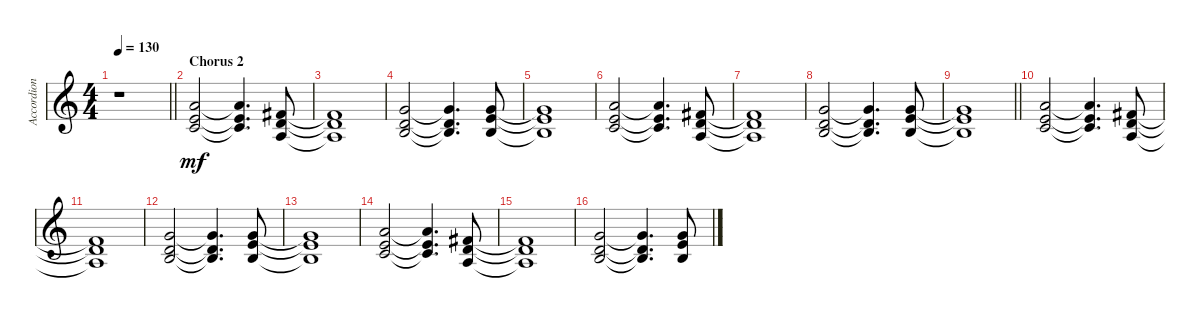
\track ("Accordion" "Accordion") {instrument accordion}
\staff {score}
\tuning (E4 B3 G3 D3 A2 E2) {hide}
\ts (4 4)
\tempo 130
\clef g2
\barLineRight lightlight
\ks aminor
r.1{dy mf} |
\section ("" "Chorus 2")
(5.1 5.2 5.3).2 (5.1{t} 5.2{t} 5.3{t}).4{d} (2.1 3.2 2.3).8 |
(2.1{t} 3.2{t} 2.3{t}).1 |
(3.1 3.2 4.3).2 (3.1{t} 3.2{t} 4.3{t}).4{d} (3.1 5.2 4.3).8 |
(3.1{t} 5.2{t} 4.3{t}).1 |
(5.1 5.2 5.3).2 (5.1{t} 5.2{t} 5.3{t}).4{d} (2.1 3.2 2.3).8 |
(2.1{t} 3.2{t} 2.3{t}).1 |
(3.1 3.2 4.3).2 (3.1{t} 3.2{t} 4.3{t}).4{d} (3.1 5.2 4.3).8 |
\barLineRight lightlight
(3.1{t} 5.2{t} 4.3{t}).1 |
\section ("" "")
(5.1 5.2 5.3).2 (5.1{t} 5.2{t} 5.3{t}).4{d} (2.1 3.2 2.3).8 |
(2.1{t} 3.2{t} 2.3{t}).1 |
(3.1 3.2 4.3).2 (3.1{t} 3.2{t} 4.3{t}).4{d} (3.1 5.2 4.3).8 |
(3.1{t} 5.2{t} 4.3{t}).1 |
(5.1 5.2 5.3).2 (5.1{t} 5.2{t} 5.3{t}).4{d} (2.1 3.2 2.3).8 |
(2.1{t} 3.2{t} 2.3{t}).1 |
(3.1 3.2 4.3).2 (3.1{t} 3.2{t} 4.3{t}).4{d} (3.1 5.2 4.3).8
